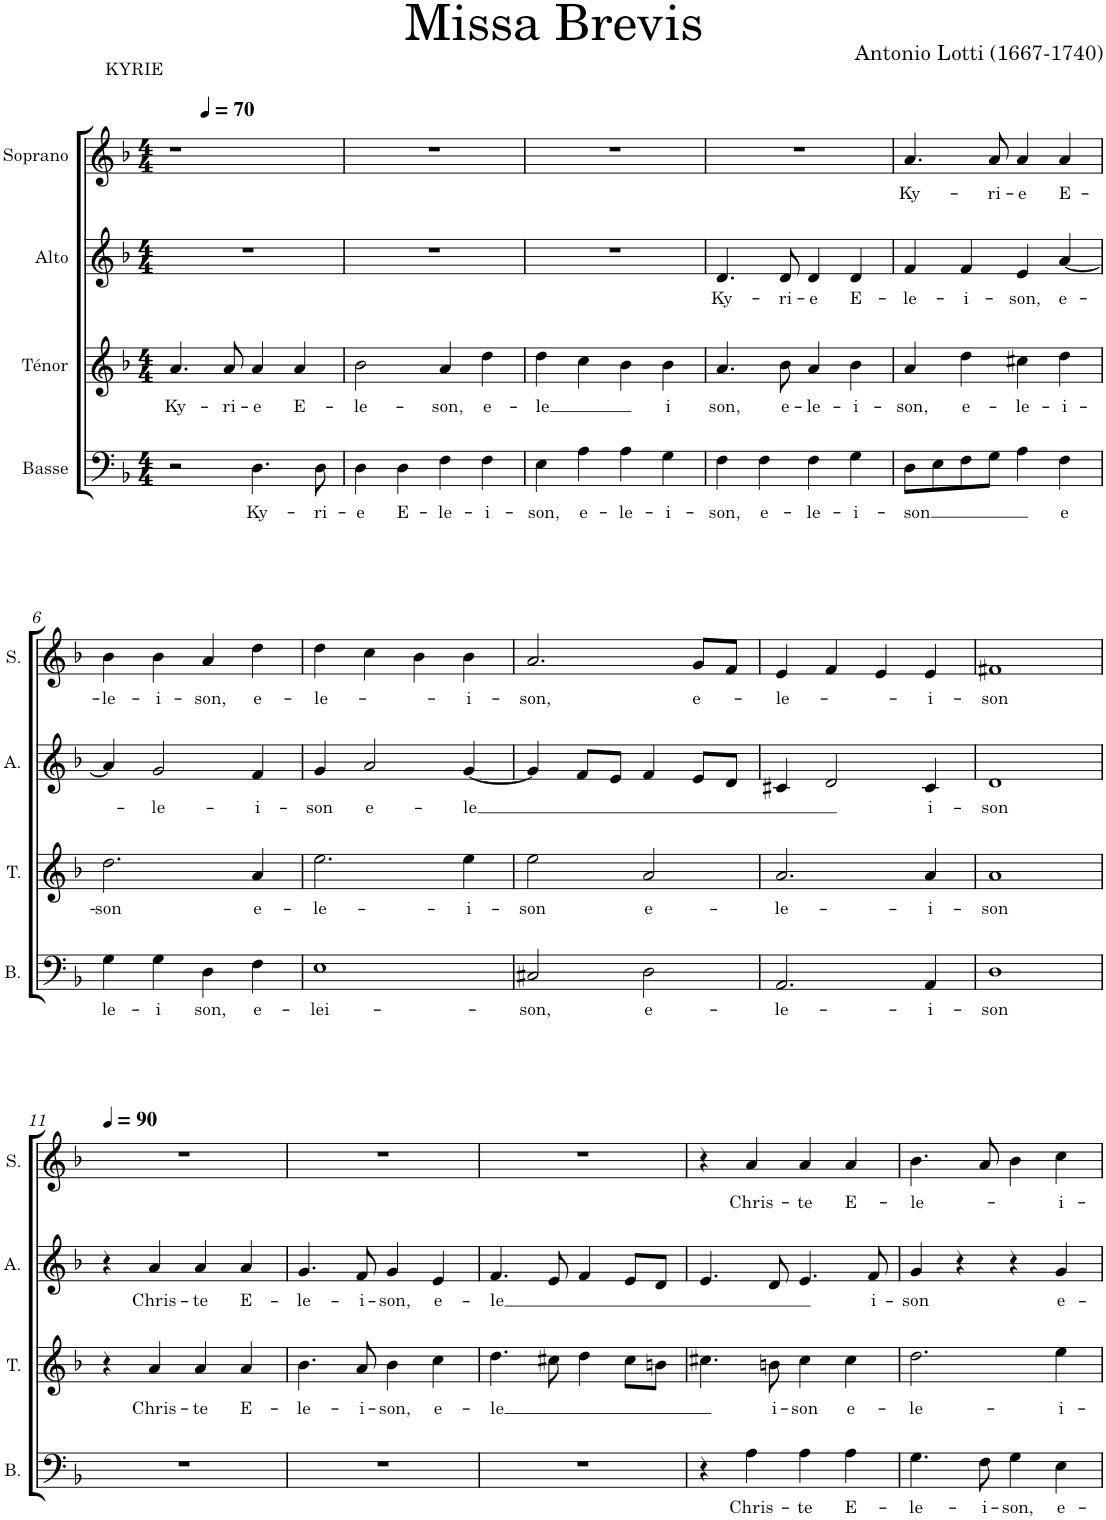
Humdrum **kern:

**kern	**text	**kern	**text	**kern	**text	**kern	**text
*part4	*part4	*part3	*part3	*part2	*part2	*part1	*part1
*staff4	*staff4	*staff3	*staff3	*staff2	*staff2	*staff1	*staff1
*I"Basse	*	*I"Ténor	*	*I"Alto	*	*I"Soprano	*
*I'B.	*	*I'T.	*	*I'A.	*	*I'S.	*
*clefF4	*	*clefG2	*	*clefG2	*	*clefG2	*
*k[b-]	*	*k[b-]	*	*k[b-]	*	*k[b-]	*
*M4/4	*	*M4/4	*	*M4/4	*	*M4/4	*
*MM70	*	*MM70	*	*MM70	*	*MM70	*
=1	=1	=1	=1	=1	=1	=1	=1
!	!	!	!	!	!	!LO:TX:a:t=KYRIE	!
!	!	!	!LO:LY:b	!	!	!	!
2r	.	4.a/	Ky-	1r	.	1r	.
!	!	!	!LO:LY:b	!	!	!	!
.	.	8a/	-ri-	.	.	.	.
!	!LO:LY:b	!	!LO:LY:b	!	!	!	!
4.D\	Ky-	4a/	-e	.	.	.	.
!	!	!	!LO:LY:b	!	!	!	!
.	.	4a/	E-	.	.	.	.
!	!LO:LY:b	!	!	!	!	!	!
8D\	-ri-	.	.	.	.	.	.
=2	=2	=2	=2	=2	=2	=2	=2
!	!LO:LY:b	!	!LO:LY:b	!	!	!	!
4D\	-e	2b-\	-le-	1r	.	1r	.
!	!LO:LY:b	!	!	!	!	!	!
4D\	E-	.	.	.	.	.	.
!	!LO:LY:b	!	!LO:LY:b	!	!	!	!
4F\	-le-	4a/	-son,	.	.	.	.
!	!LO:LY:b	!	!LO:LY:b	!	!	!	!
4F\	-i-	4dd\	e-	.	.	.	.
=3	=3	=3	=3	=3	=3	=3	=3
!	!LO:LY:b	!	!LO:LY:b	!	!	!	!
4E\	-son,	4dd\	-le	1r	.	1r	.
!	!LO:LY:b	!	!	!	!	!	!
4A\	e-	4cc\	.	.	.	.	.
!	!LO:LY:b	!	!	!	!	!	!
4A\	-le-	4b-\	.	.	.	.	.
!	!LO:LY:b	!	!LO:LY:b	!	!	!	!
4G\	-i-	4b-\	i	.	.	.	.
=4	=4	=4	=4	=4	=4	=4	=4
!	!LO:LY:b	!	!LO:LY:b	!	!LO:LY:b	!	!
4F\	-son,	4.a/	son,	4.d/	Ky-	1r	.
!	!LO:LY:b	!	!	!	!	!	!
4F\	e-	.	.	.	.	.	.
!	!	!	!LO:LY:b	!	!LO:LY:b	!	!
.	.	8b-\	e-	8d/	-ri-	.	.
!	!LO:LY:b	!	!LO:LY:b	!	!LO:LY:b	!	!
4F\	-le-	4a/	-le-	4d/	-e	.	.
!	!LO:LY:b	!	!LO:LY:b	!	!LO:LY:b	!	!
4G\	-i-	4b-\	-i-	4d/	E-	.	.
=5	=5	=5	=5	=5	=5	=5	=5
!	!LO:LY:b	!	!LO:LY:b	!	!LO:LY:b	!	!LO:LY:b
8D\L	-son	4a/	-son,	4f/	-le-	4.a/	Ky-
8E\	.	.	.	.	.	.	.
!	!	!	!LO:LY:b	!	!LO:LY:b	!	!
8F\	.	4dd\	e-	4f/	-i-	.	.
!	!	!	!	!	!	!	!LO:LY:b
8G\J	.	.	.	.	.	8a/	-ri-
!	!	!	!LO:LY:b	!	!LO:LY:b	!	!LO:LY:b
4A\	.	4cc#X\	-le-	4e/	-son,	4a/	-e
!	!LO:LY:b	!	!LO:LY:b	!	!LO:LY:b	!	!LO:LY:b
4F\	e	4dd\	-i-	[4a/	-e-	4a/	E-
!!LO:LB:g=z
=6	=6	=6	=6	=6	=6	=6	=6
!	!LO:LY:b	!	!LO:LY:b	!	!	!	!LO:LY:b
4G\	le-	2.dd\	-son	4a/]	.	4b-\	-le-
!	!LO:LY:b	!	!	!	!LO:LY:b	!	!LO:LY:b
4G\	-i	.	.	2g/	-le-	4b-\	-i-
!	!LO:LY:b	!	!	!	!	!	!LO:LY:b
4D\	-son,	.	.	.	.	4a/	-son,
!	!LO:LY:b	!	!LO:LY:b	!	!LO:LY:b	!	!LO:LY:b
4F\	e-	4a/	e-	4f/	-i-	4dd\	e-
=7	=7	=7	=7	=7	=7	=7	=7
!	!LO:LY:b	!	!LO:LY:b	!	!LO:LY:b	!	!LO:LY:b
1E	-lei-	2.ee\	-le-	4g/	-son	4dd\	-le-
!	!	!	!	!	!LO:LY:b	!	!
.	.	.	.	2a/	e-	4cc\	.
.	.	.	.	.	.	4b-\	.
!	!	!	!LO:LY:b	!	!LO:LY:b	!	!LO:LY:b
.	.	4ee\	-i-	[4g/	-le	4b-\	-i-
=8	=8	=8	=8	=8	=8	=8	=8
!	!LO:LY:b	!	!LO:LY:b	!	!	!	!LO:LY:b
2C#X/	-son,	2ee\	-son	4g/]	.	2.a/	-son,
.	.	.	.	8f/L	.	.	.
.	.	.	.	8e/J	.	.	.
!	!LO:LY:b	!	!LO:LY:b	!	!	!	!
2D\	e-	2a/	e-	4f/	.	.	.
!	!	!	!	!	!	!	!LO:LY:b
.	.	.	.	8e/L	.	8g/L	e-
.	.	.	.	8d/J	.	8f/J	.
=9	=9	=9	=9	=9	=9	=9	=9
!	!LO:LY:b	!	!LO:LY:b	!	!	!	!LO:LY:b
2.AA/	-le-	2.a/	-le-	4c#X/	.	4e/	-le-
.	.	.	.	2d/	.	4f/	.
.	.	.	.	.	.	4e/	.
!	!LO:LY:b	!	!LO:LY:b	!	!LO:LY:b	!	!LO:LY:b
4AA/	-i-	4a/	-i-	4c#/	i-	4e/	-i-
=10	=10	=10	=10	=10	=10	=10	=10
!	!LO:LY:b	!	!LO:LY:b	!	!LO:LY:b	!	!LO:LY:b
1D	-son	1a	-son	1d	-son	1f#X	-son
!!LO:LB:g=z
=11	=11	=11	=11	=11	=11	=11	=11
*	*	*	*	*	*	*MM90	*
1r	.	4r	.	4r	.	1r	.
!	!	!	!LO:LY:b	!	!LO:LY:b	!	!
.	.	4a/	Chris-	4a/	Chris-	.	.
!	!	!	!LO:LY:b	!	!LO:LY:b	!	!
.	.	4a/	-te	4a/	-te	.	.
!	!	!	!LO:LY:b	!	!LO:LY:b	!	!
.	.	4a/	E-	4a/	E-	.	.
=12	=12	=12	=12	=12	=12	=12	=12
!	!	!	!LO:LY:b	!	!LO:LY:b	!	!
1r	.	4.b-\	-le-	4.g/	-le-	1r	.
!	!	!	!LO:LY:b	!	!LO:LY:b	!	!
.	.	8a/	-i-	8f/	-i-	.	.
!	!	!	!LO:LY:b	!	!LO:LY:b	!	!
.	.	4b-\	-son,	4g/	-son,	.	.
!	!	!	!LO:LY:b	!	!LO:LY:b	!	!
.	.	4cc\	e-	4e/	e-	.	.
=13	=13	=13	=13	=13	=13	=13	=13
!	!	!	!LO:LY:b	!	!LO:LY:b	!	!
1r	.	4.dd\	-le	4.f/	-le	1r	.
.	.	8cc#X\	.	8e/	.	.	.
.	.	4dd\	.	4f/	.	.	.
.	.	8cc#\L	.	8e/L	.	.	.
.	.	8bn\J	.	8d/J	.	.	.
=14	=14	=14	=14	=14	=14	=14	=14
4r	.	4.cc#X\	.	4.e/	.	4r	.
!	!LO:LY:b	!	!	!	!	!	!LO:LY:b
4A\	Chris-	.	.	.	.	4a/	Chris-
!	!	!	!LO:LY:b	!	!	!	!
.	.	8bn\	i-	8d/	.	.	.
!	!LO:LY:b	!	!LO:LY:b	!	!	!	!LO:LY:b
4A\	-te	4cc#\	-son	4.e/	.	4a/	-te
!	!LO:LY:b	!	!LO:LY:b	!	!	!	!LO:LY:b
4A\	E-	4cc#\	e-	.	.	4a/	E-
!	!	!	!	!	!LO:LY:b	!	!
.	.	.	.	8f/	i-	.	.
=15	=15	=15	=15	=15	=15	=15	=15
!	!LO:LY:b	!	!LO:LY:b	!	!LO:LY:b	!	!LO:LY:b
4.G\	-le-	2.dd\	-le-	4g/	-son	4.b-\	-le-
.	.	.	.	4r	.	.	.
!	!LO:LY:b	!	!	!	!	!	!
8F\	-i-	.	.	.	.	8a/	.
!	!LO:LY:b	!	!	!	!	!	!
4G\	-son,	.	.	4r	.	4b-\	.
!	!LO:LY:b	!	!LO:LY:b	!	!LO:LY:b	!	!LO:LY:b
4E\	e-	4ee\	-i-	4g/	e-	4cc\	-i-
=	=	=	=	=	=	=	=
*-	*-	*-	*-	*-	*-	*-	*-
